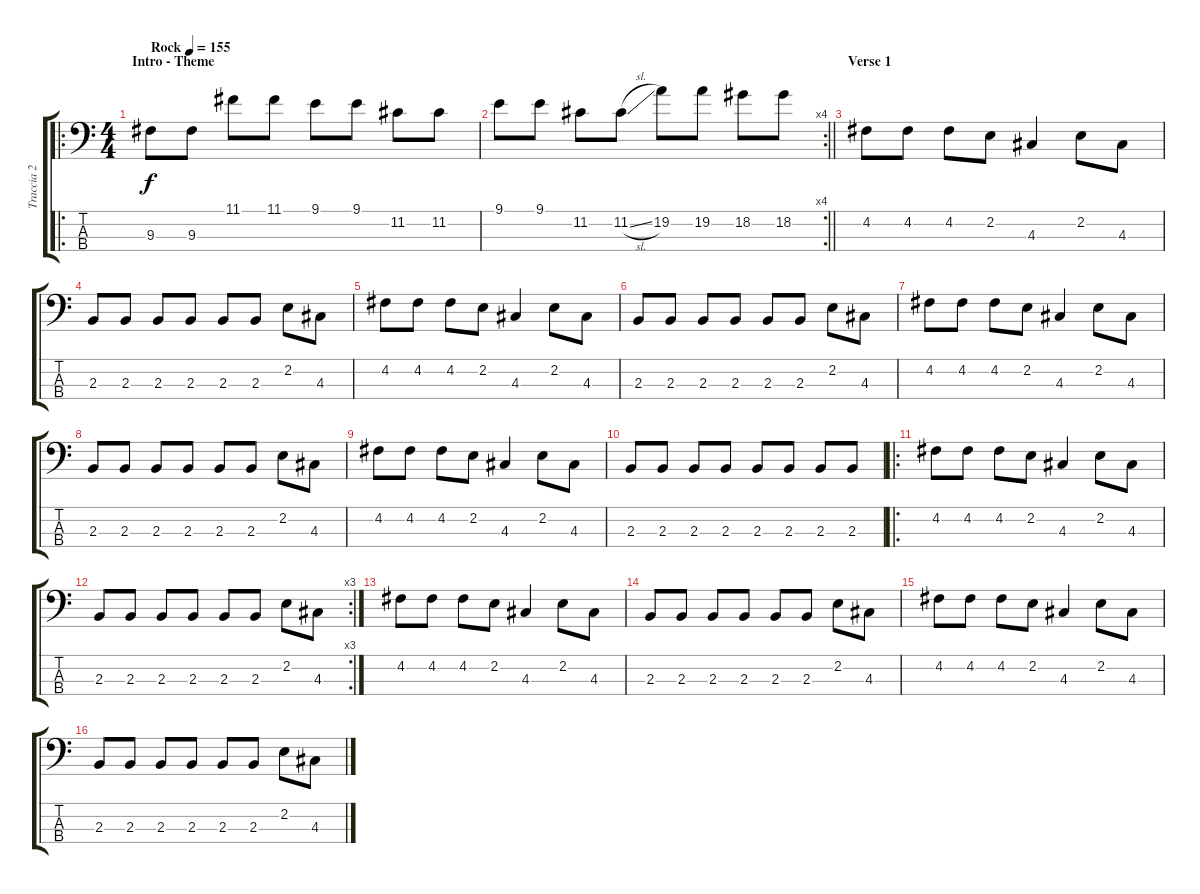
\track ("Traccia 2" "Traccia 2") {instrument electricbasspick}
\staff {score tabs}
\tuning (G2 D2 A1 E1) {hide}
\ro
\ts (4 4)
\section ("" "Intro - Theme")
\tempo (155 "Rock")
\clef f4
\ks c
9.3.8{dy f instrument electricbasspick} 9.3.8 11.1.8 11.1.8 9.1.8 9.1.8 11.2.8 11.2.8 |
\rc 4
\barLineRight lightlight
9.1.8 9.1.8 11.2.8 11.2{sl}.8 19.2.8 19.2.8 18.2.8 18.2.8 |
\section ("" "Verse 1")
4.2.8 4.2.8 4.2.8 2.2.8 4.3.4 2.2.8 4.3.8 |
2.3.8 2.3.8 2.3.8 2.3.8 2.3.8 2.3.8 2.2.8 4.3.8 |
4.2.8 4.2.8 4.2.8 2.2.8 4.3.4 2.2.8 4.3.8 |
2.3.8 2.3.8 2.3.8 2.3.8 2.3.8 2.3.8 2.2.8 4.3.8 |
4.2.8 4.2.8 4.2.8 2.2.8 4.3.4 2.2.8 4.3.8 |
2.3.8 2.3.8 2.3.8 2.3.8 2.3.8 2.3.8 2.2.8 4.3.8 |
4.2.8 4.2.8 4.2.8 2.2.8 4.3.4 2.2.8 4.3.8 |
2.3.8 2.3.8 2.3.8 2.3.8 2.3.8 2.3.8 2.3.8 2.3.8 |
\ro
4.2.8 4.2.8 4.2.8 2.2.8 4.3.4 2.2.8 4.3.8 |
\rc 3
2.3.8 2.3.8 2.3.8 2.3.8 2.3.8 2.3.8 2.2.8 4.3.8 |
4.2.8 4.2.8 4.2.8 2.2.8 4.3.4 2.2.8 4.3.8 |
2.3.8 2.3.8 2.3.8 2.3.8 2.3.8 2.3.8 2.2.8 4.3.8 |
4.2.8 4.2.8 4.2.8 2.2.8 4.3.4 2.2.8 4.3.8 |
2.3.8 2.3.8 2.3.8 2.3.8 2.3.8 2.3.8 2.2.8 4.3.8
